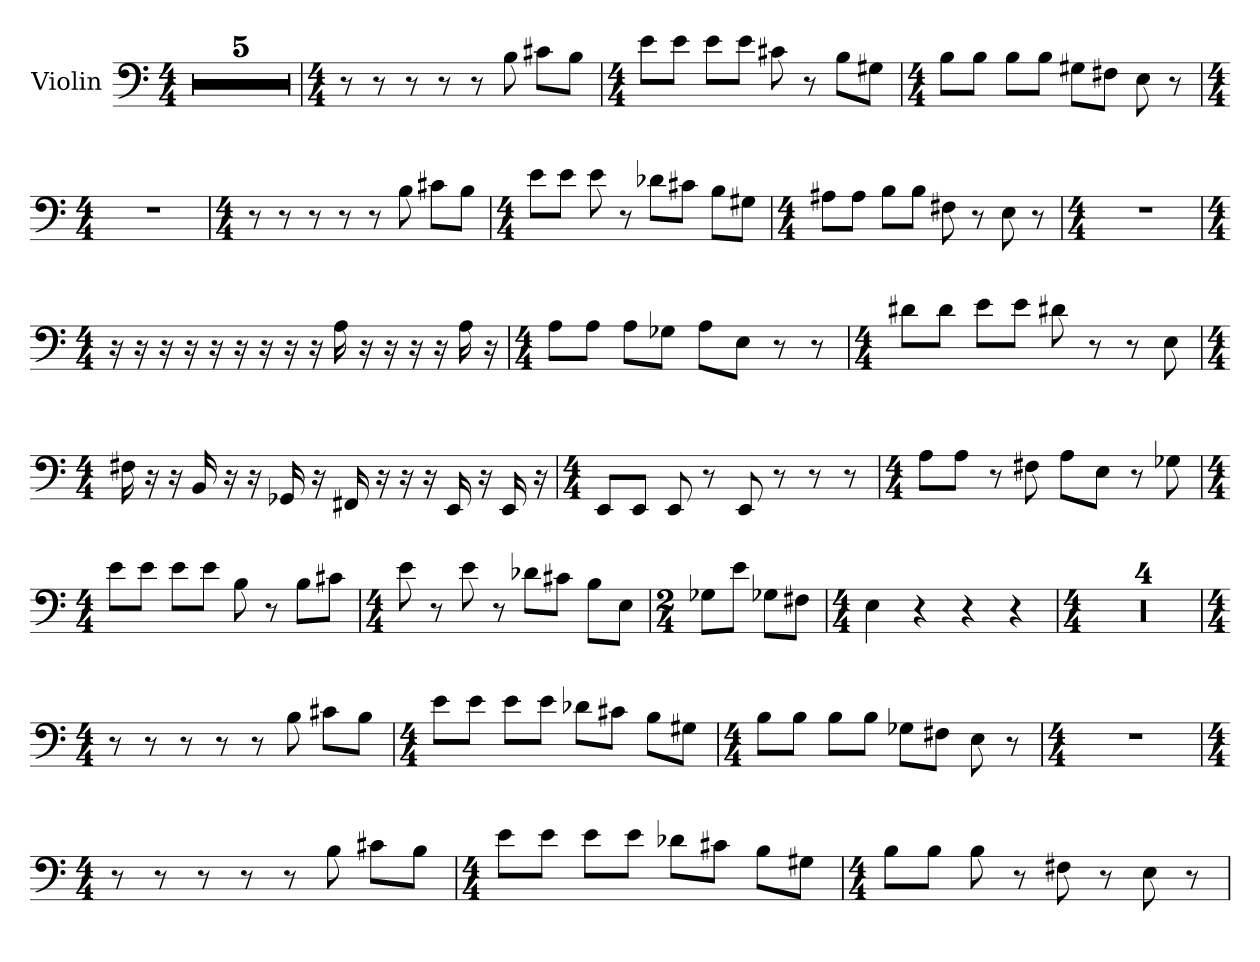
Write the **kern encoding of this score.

**kern
*part1
*staff1
*I"Violin
*I'Vln
*M4/4
=
1r
=
*M4/4
1r
=
*M4/4
1r
=
*M4/4
1r
=
*M4/4
1r
=
*M4/4
8r
8r
8r
8r
8r
8B
8c#XL
8BJ
=
*M4/4
8eL
8eJ
8eL
8eJ
8c#X
8r
8BL
8G#XJ
=
*M4/4
8BL
8BJ
8BL
8BJ
8G#XL
8F#XJ
8E
8r
=
*M4/4
1r
=
*M4/4
8r
8r
8r
8r
8r
8B
8c#XL
8BJ
=
*M4/4
8eL
8eJ
8e
8r
8d-XL
8c#XJ
8BL
8G#XJ
=
*M4/4
8A#XL
8A#J
8BL
8BJ
8F#X
8r
8E
8r
=
*M4/4
1r
=
*M4/4
16r
16r
16r
16r
16r
16r
16r
16r
16r
16A
16r
16r
16r
16r
16A
16r
=
*M4/4
8AL
8AJ
8AL
8G-XJ
8AL
8EJ
8r
8r
=
*M4/4
8d#XL
8d#J
8eL
8eJ
8d#X
8r
8r
8E
=
*M4/4
16F#X
16r
16r
16BB
16r
16r
16GG-X
16r
16FF#X
16r
16r
16r
16EE
16r
16EE
16r
=
*M4/4
8EEL
8EEJ
8EE
8r
8EE
8r
8r
8r
=
*M4/4
8AL
8AJ
8r
8F#X
8AL
8EJ
8r
8G-X
=
*M4/4
8eL
8eJ
8eL
8eJ
8B
8r
8BL
8c#XJ
=
*M4/4
8e
8r
8e
8r
8d-XL
8c#XJ
8BL
8EJ
=
*M2/4
8G-XL
8eJ
8G-XL
8F#XJ
=
*M4/4
4E
4r
4r
4r
=
*M4/4
1r
=
*M4/4
1r
=
*M4/4
1r
=
*M4/4
1r
=
*M4/4
8r
8r
8r
8r
8r
8B
8c#XL
8BJ
=
*M4/4
8eL
8eJ
8eL
8eJ
8d-XL
8c#XJ
8BL
8G#XJ
=
*M4/4
8BL
8BJ
8BL
8BJ
8G-XL
8F#XJ
8E
8r
=
*M4/4
1r
=
*M4/4
8r
8r
8r
8r
8r
8B
8c#XL
8BJ
=
*M4/4
8eL
8eJ
8eL
8eJ
8d-XL
8c#XJ
8BL
8G#XJ
=
*M4/4
8BL
8BJ
8B
8r
8F#X
8r
8E
8r
=
*-
